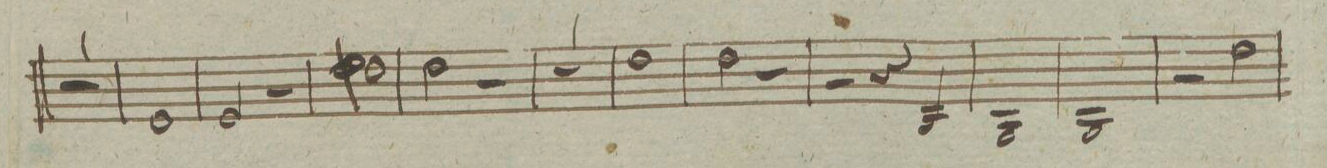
**kern	**dynam
*I"Clarino Secundo in C.	*
*clefG2	*
*k[]	*
*met(c|)	*
*M2/2	*
1r	.
=29	=29
1e/	.
=30	=30
2e/	.
2r	.
=31	=31
1dd\	.
=32	=32
2dd\	.
2r	.
=33	=33
1r	.
=34	=34
1dd\	.
=35	=35
2dd\	.
2r	.
=36	=36
2r	.
4r	.
4G/	.
=37	=37
1G/	.
=38	=38
1G/	.
=39	=39
2r	.
2dd\	.
=40	=40
*-	*-
